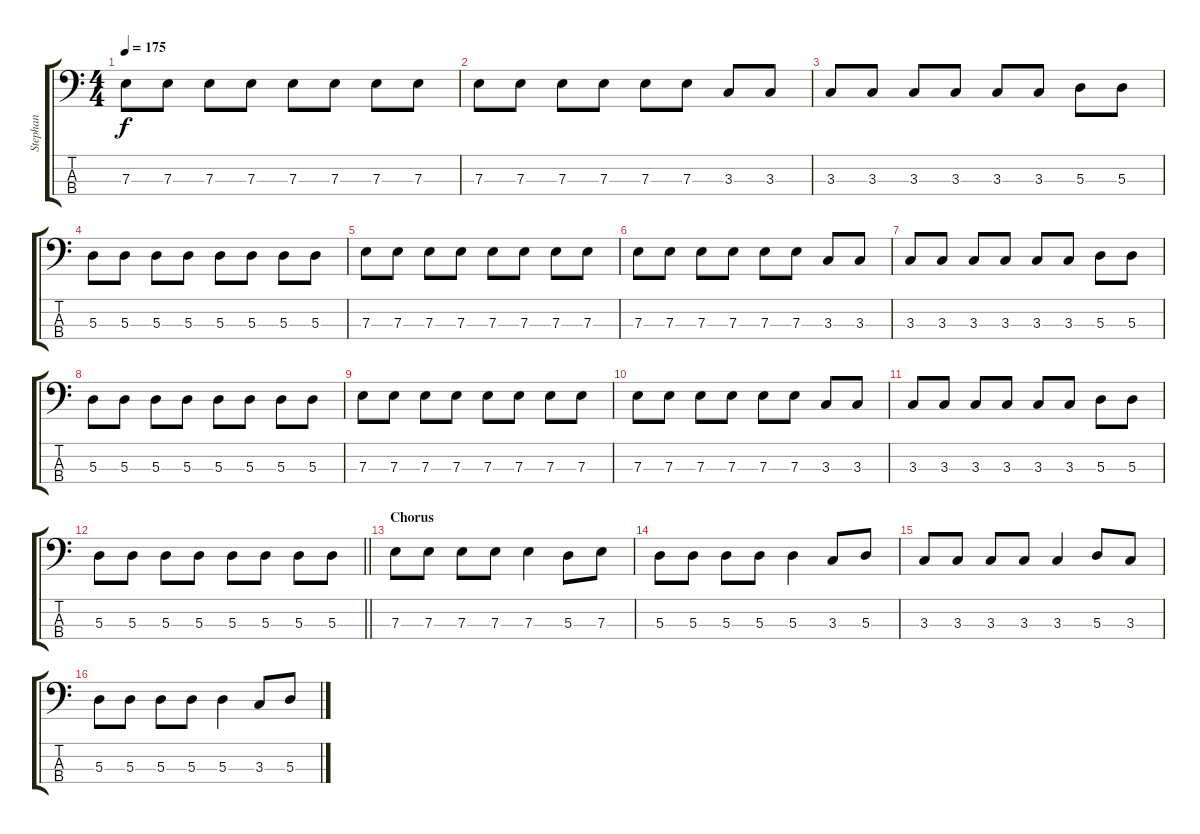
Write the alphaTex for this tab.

\track ("Stephan" "Stephan") {instrument electricbasspick}
\staff {score tabs}
\tuning (G2 D2 A1 E1) {hide}
\ts (4 4)
\tempo 175
\clef f4
\ks c
7.3.8{dy f} 7.3.8 7.3.8 7.3.8 7.3.8 7.3.8 7.3.8 7.3.8 |
7.3.8 7.3.8 7.3.8 7.3.8 7.3.8 7.3.8 3.3.8 3.3.8 |
3.3.8 3.3.8 3.3.8 3.3.8 3.3.8 3.3.8 5.3.8 5.3.8 |
5.3.8 5.3.8 5.3.8 5.3.8 5.3.8 5.3.8 5.3.8 5.3.8 |
7.3.8 7.3.8 7.3.8 7.3.8 7.3.8 7.3.8 7.3.8 7.3.8 |
7.3.8 7.3.8 7.3.8 7.3.8 7.3.8 7.3.8 3.3.8 3.3.8 |
3.3.8 3.3.8 3.3.8 3.3.8 3.3.8 3.3.8 5.3.8 5.3.8 |
5.3.8 5.3.8 5.3.8 5.3.8 5.3.8 5.3.8 5.3.8 5.3.8 |
7.3.8 7.3.8 7.3.8 7.3.8 7.3.8 7.3.8 7.3.8 7.3.8 |
7.3.8 7.3.8 7.3.8 7.3.8 7.3.8 7.3.8 3.3.8 3.3.8 |
3.3.8 3.3.8 3.3.8 3.3.8 3.3.8 3.3.8 5.3.8 5.3.8 |
\barLineRight lightlight
5.3.8 5.3.8 5.3.8 5.3.8 5.3.8 5.3.8 5.3.8 5.3.8 |
\section ("" "Chorus")
7.3.8 7.3.8 7.3.8 7.3.8 7.3.4 5.3.8 7.3.8 |
5.3.8 5.3.8 5.3.8 5.3.8 5.3.4 3.3.8 5.3.8 |
3.3.8 3.3.8 3.3.8 3.3.8 3.3.4 5.3.8 3.3.8 |
5.3.8 5.3.8 5.3.8 5.3.8 5.3.4 3.3.8 5.3.8
